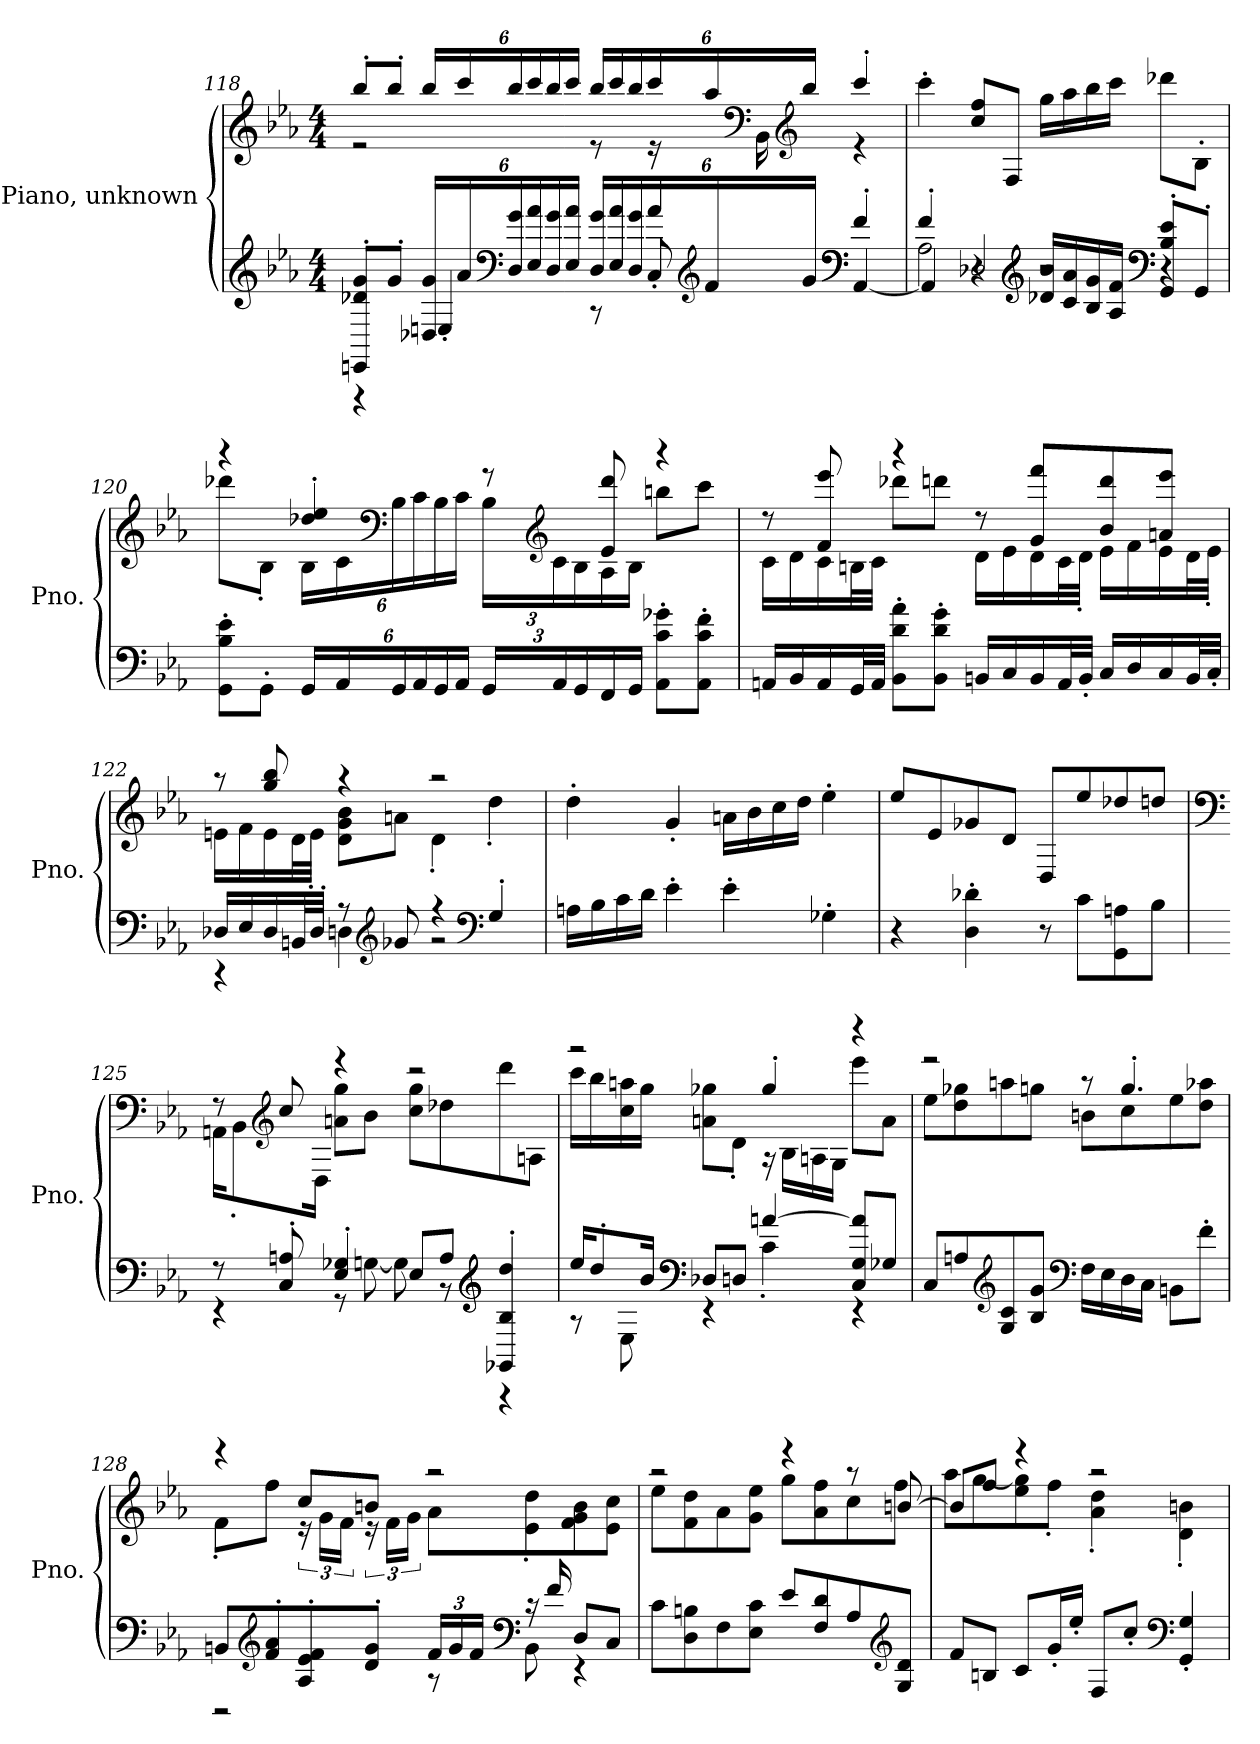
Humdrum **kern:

**kern	**kern
*part1	*part1
*staff2	*staff1
*I"Piano, unknown	*
*I'Pno.	*
!!LO:LB:g=z
*clefG2	*clefG2
*k[b-e-a-]	*k[b-e-a-]
*M4/4	*M4/4
=118	=118
*^	*^
8EEn/' 8d-X/' 8g/'L	4r	8bb-'/L	2r
8g'/J	.	8bb-'/J	.
*Xbrackettup	*	*Xbrackettup	*
24D-X/ 24g/LL	4En'/	24bb-/LL	.
24a-/	.	24ccc/	.
*clefF4	*	*	*
24D-/ 24g/	.	24bb-/	.
24E/ 24a-/	.	24ccc/	.
24D-/ 24g/	.	24bb-/	.
24E/ 24a-/JJ	.	24ccc/JJ	.
24D-/ 24g/LL	8r	24bb-/LL	8r
24E/ 24a-/	.	24ccc/	.
24D-/ 24g/	.	24bb-/	.
24a-/	8C'/	24ccc/	16r
*clefG2	*	*	*
24f/	.	24aa-/	.
*	*	*clefF4	*
.	.	.	16BB-\
*	*	*clefG2	*
24g/JJ	.	24bb-/JJ	.
*clefF4	*	*	*
4f'/	[4AA-/	4ccc'/	4r
*	*	*v	*v
!!LO:PB:g=z
=119	=119	=119
*	*^	*
4f'/	2A-\	4AA-/]	4ccc'\
4r	.	2D-X/	8cc/ 8ff/L
.	.	.	8F/J
*clefG2	*	*	*
16d-X/ 16b-/LL	2r	.	16gg\LL
16c/ 16a-/	.	.	16aa-\
16B-/ 16g/	.	.	16bb-\
16A-/ 16f/JJ	.	.	16ccc\JJ
*clefF4	*	*	*
8GG/' 8B-/' 8e-/'L	.	4r	8ddd-X\L
8GG'/J	.	.	8B-'\J
*v	*v	*v	*
=120	=120
*	*^
8GG\' 8B-\' 8e-\'L	4r	8ddd-X\L
8GG'\J	.	8B-'\J
24GG/LL	4dd-X/' 4ee-/'	24B-\LL
24AA-/	.	24c\
*	*clefF4	*
24GG/	.	24B-\
24AA-/	.	24c\
24GG/	.	24B-\
24AA-/JJ	.	24c\JJ
24GG/LL	8r	24B-\LL
*	*clefG2	*
24AA-/	.	24c\
24GG/	.	24B-\
16FF/	8e-/ 8ddd-/	16A-\
16GG/JJ	.	16B-\JJ
8AA-\' 8c\' 8g-X\'L	4r	8bbn\L
8AA-\' 8c\' 8f\'J	.	8ccc\J
!!LO:LB:g=z	!!
=121	=121	=121
16AAn/LL	8r	16c\LL
16BB-/	.	16d\
16AA/	8f/ 8eee-/	16c\
32GG/L	.	32Bn\L
32AA/JJJ	.	32c\JJJ
8BB-\' 8d\' 8a-\'L	4r	8ddd-X\L
8BB-\' 8d\' 8g\'J	.	8dddn\J
16BBn/LL	8r	16d\LL
16C/	.	16e-\
16BB/	8g/ 8fff/L	16d\
32AA/L	.	32c\L
32BB'/JJJ	.	32d'\JJJ
16C/LL	8b-/ 8ddd/	16e-\LL
16D/	.	16f\
16C/	8an/ 8eee-/J	16e-\
32BB/L	.	32d\L
32C'/JJJ	.	32e-'\JJJ
=122	=122	=122
*^	*	*
16D-X/LL	4r	8r	16en\LL
16E-/	.	.	16f\
16D-/	.	8gg/ 8bb-/	16e\
32BBn/L	.	.	32d\L
32D-'/JJJ	.	.	32e'\JJJ
8r	4Dn\	4r	8d\ 8g\ 8b-\L
*clefG2	*	*	*
8g-X/	.	.	8an\J
4r	2r	2r	4d'\
*clefF4	*	*	*
4G'/	.	.	4dd'\
*v	*v	*	*
*	*v	*v
!!LO:LB:g=z
=123	=123
16An\LL	4dd'\
16B-\	.
16c\	.
16d\JJ	.
4e-'\	4g'/
4e-'\	16an\LL
.	16b-\
.	16cc\
.	16dd\JJ
4G-X'\	4ee-'\
=124	=124
4r	8ee-/L
.	8e-/
4D\' 4d-X\'	8g-X/
.	8d/J
8r	8D/L
8c\L	8ee-/
8GG\ 8An\	8dd-X/
8B-\J	8ddn/J
=125	=125
*	*clefF4
*^	*^
8r	4r	8r	16AAn\KL
.	.	.	8BB-'\
*	*	*clefG2	*
8C/' 8An/'	.	8cc/	.
.	.	.	16D\Jk
4E-/' 4G-X/'	8r	4r	8an\ 8gg\L
.	[8Gn\	.	8b-\J
8E-/L	8G\]	2r	8cc\ 8gg\L
8A/J	8r	.	8dd-X\
*clefG2	*	*	*
4GG-X/' 4B-/' 4dd/'	4r	.	8ddd\
.	.	.	8An\J
!!LO:LB:g=z	!!
=126	=126	=126	=126
16ee-/KL	8r	2r	16ccc\LL
8dd'/	.	.	16bb-\
.	8E-\	.	16cc\ 16aan\
16b-/Jk	.	.	16gg\JJ
*clefF4	*	*	*
8D-X/L	4r	.	8an\ 8gg-X\L
8Dn/J	.	.	8d'\J
[4an/	4c'\	4gg-'/	16r
.	.	.	16B-\LL
.	.	.	16An\
.	.	.	16G\JJ
8C/ 8G/ 8a/]L	4r	4r	8eee-\L
8G-X/J	.	.	8a\J
*v	*v	*	*
=127	=127	=127
8C/L	2r	8ee-\L
8An/	.	8dd\ 8gg-X\
*clefG2	*	*
8G/ 8c/	.	8aan\
8B-/ 8g/J	.	8ggn\J
*clefF4	*	*
16F\LL	8r	8bn\L
16E-\	.	.
16D\	4.gg'/	8cc\
16C\JJ	.	.
8BBn\L	.	8ee-\
8f'\J	.	8dd\ 8aa-X\J
!!LO:LB:g=z	!!
=128	=128	=128
*^	*	*
8BBn/L	2r	4r	8f'\L
*clefG2	*	*	*
8f/' 8a-/'	.	.	8ff\J
*	*	*	*brackettup
8A-/' 8e-/' 8f/'	.	8cc/L	24r
.	.	.	24g\LL
.	.	.	24f\JJ
8d/' 8g/'J	.	8bn/J	24r
.	.	.	24f\LL
.	.	.	24g\JJ
24f/LL	8r	2r	8a-\L
24g/	.	.	.
24f/JJ	.	.	.
*clefF4	*	*	*
16r	8BB\	.	8e-\' 8dd\'
16f/	.	.	.
8D/L	4r	.	8f\ 8g\ 8b\
8C/J	.	.	8e-\ 8cc\J
*v	*v	*	*
=129	=129	=129
8c\L	2r	8ee-\L
8D\ 8Bn\	.	8f\ 8dd\
8F\	.	8a-\
8E-\ 8c\J	.	8g\ 8ee-\J
8e-/L	4r	8gg\L
8F/ 8d/	.	8a-\ 8ff\
8A-/	8r	8cc\
*clefG2	*	*
8G/ 8d/J	[8bn/	8ff\J
=130	=130	=130
8f/L	8b/L]	8aa-\L
8Bn/J	8ff/J	[8gg\
8c/L	4r	8ee-\ 8gg\]
16g'/L	.	8ff'\J
16ee-'/JJ	.	.
8F/L	2r	4a-\' 4dd\'
8cc'/J	.	.
*clefF4	*	*
4GG/' 4G/'	.	4d\' 4bn\'
*	*v	*v
=	=
*-	*-
